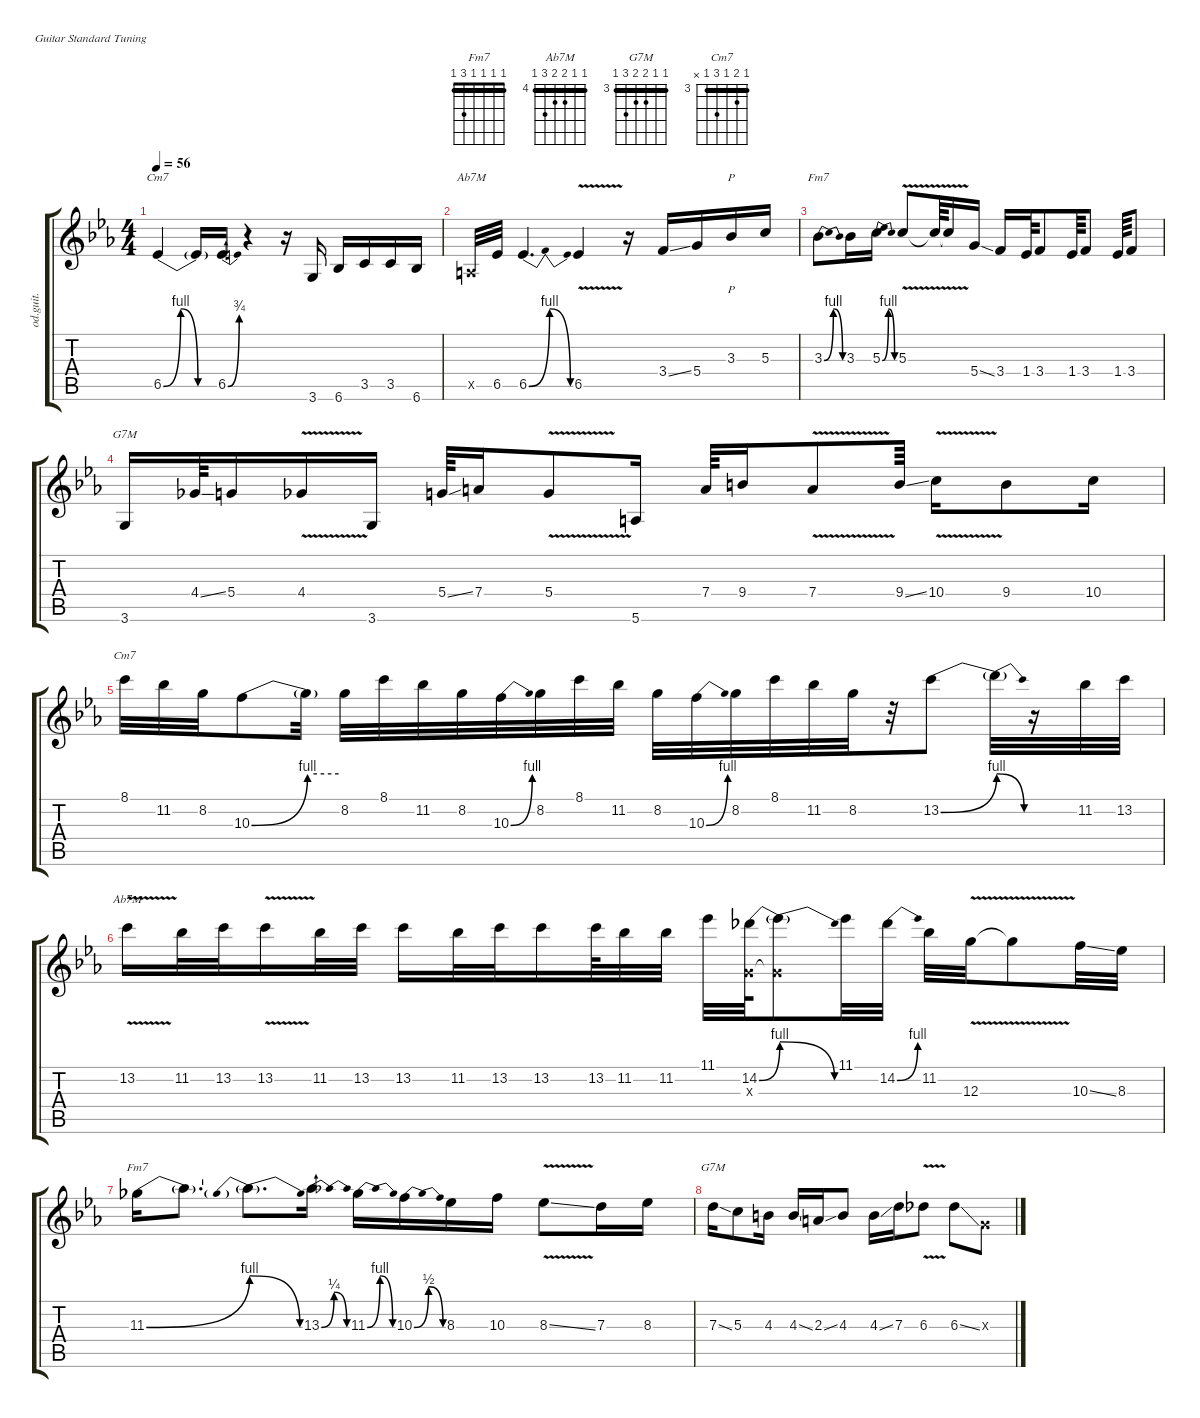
\defaultSystemsLayout 4
\hideDynamics
\bracketExtendMode groupsimilarinstruments
\otherSystemsTrackNameOrientation horizontal
\track ("Lead 1" "od.guit.") {defaultSystemsLayout 4 instrument overdrivenguitar}
\staff {score tabs}
\tuning (E4 B3 G3 D3 A2 E2)
\chord ("Fm7" 1 1 1 1 3 1) {barre (1 1 1 1)}
\chord ("Ab7M" 4 4 5 5 6 4) {firstfret 4 barre (4 4)}
\chord ("G7M" 3 3 4 4 5 3) {firstfret 3 barre (3 3)}
\chord ("Cm7" 3 4 3 5 3 x) {firstfret 3 barre (3 3)}
\ts (4 4)
\tempo 56
\clef g2
\ks cminor
6.5{be (bendrelease 0 0 30 4 30 4 60 0) acc b}.4{ch "Cm7" dy f beam Up} 6.5{be (hold 0 0 60 0) t acc b}.16{beam Up} 6.5{be (bend 0 0 30 3) acc b}.16{beam Up} r.4{beam Up} r.16{beam Up} 3.6{acc forcenatural}.16{beam Up} 6.6{acc b}.16{beam Up} 3.5{acc forcenatural}.16{beam Up} 3.5{acc forcenatural}.16{beam Up} 6.6{acc b}.16{beam Up} |
0.5{x acc forcenatural}.32{ch "Ab7M" beam Up} 6.5{acc b}.32{beam Up} 6.5{be (bendrelease 0 0 15 4 30 4 45 0) acc b}.4{d beam Up} 6.5{v acc b}.4{beam Up} r.16{beam Up} 3.4{ss acc forcenatural}.16{beam Up} 5.4{acc forcenatural}.16{beam Up} 3.3{acc b}.16{p beam Up} 5.3{acc forcenatural}.16{beam Up} |
3.3{be (bendrelease 0 0 15 4 30 4 45 0) acc b}.8{ch "Fm7" beam Down} 3.3{acc b}.16{beam Down} 5.3{be (bendrelease 0 0 15 4 30 4 45 0) acc forcenatural}.16{beam Down} 5.3{v acc forcenatural}.8{beam Up} 5.3{v t acc forcenatural}.64{beam Up} 5.3{v t acc forcenatural}.16{beam Up} 5.4{ss acc forcenatural}.16{beam Up} 3.4{acc forcenatural}.16{beam Up} 1.4{acc b}.64{beam Up} 3.4{acc forcenatural}.8{beam Up} 1.4{acc b}.64{beam Up} 3.4{acc forcenatural}.8{beam Up} 1.4{acc b}.64{beam Up} 3.4{acc forcenatural}.8{beam Up} |
3.6{acc forcenatural}.16{ch "G7M" beam Up} 4.4{ss acc b}.64{beam Up} 5.4{acc forcenatural}.16{beam Up} 4.4{v acc b}.16{beam Up} 3.6{acc forcenatural}.16{beam Up} 5.4{ss acc forcenatural}.64{beam Up} 7.4{acc forcenatural}.16{beam Up} 5.4{v acc forcenatural}.8{beam Up} 5.6{acc forcenatural}.16{beam Up} 7.4{acc forcenatural}.64{beam Up} 9.4{acc forcenatural}.16{beam Up} 7.4{v acc forcenatural}.8{beam Up} 9.4{ss acc forcenatural}.64{beam Up} 10.4{v acc forcenatural}.16{beam Down} 9.4{acc forcenatural}.8{beam Down} 10.4{acc forcenatural}.16{beam Down} |
8.1{acc forcenatural}.32{ch "Cm7" beam Down} 11.2{acc b}.32{beam Down} 8.2{acc forcenatural}.32{beam Down} 10.3{be (bend 0 0 60 4) acc forcenatural}.8{beam Down} 10.3{be (hold 0 4 60 4) t}.32{beam Down} 8.2{acc forcenatural}.32{beam Down} 8.1{acc forcenatural}.32{beam Down} 11.2{acc b}.32{beam Down} 8.2{acc forcenatural}.32{beam Down} 10.3{be (bend 0 0 30 4) acc forcenatural}.32{beam Down} 8.2{acc forcenatural}.32{beam Down} 8.1{acc forcenatural}.32{beam Down} 11.2{acc b}.32{beam Down} 8.2{acc forcenatural}.32{beam Down} 10.3{be (bend 0 0 30 4) acc forcenatural}.32{beam Down} 8.2{acc forcenatural}.32{beam Down} 8.1{acc forcenatural}.32{beam Down} 11.2{acc b}.32{beam Down} 8.2{acc forcenatural}.32{beam Down} r.32{beam Down} 13.2{be (bend 0 0 60 4) acc forcenatural}.8{beam Down} 13.2{be (release 0 4 60 0) t}.32{beam Down} r.16{beam Down} 11.2{acc b}.32{beam Down} 13.2{acc forcenatural}.32{beam Down} |
13.2{v acc forcenatural}.16{ch "Ab7M" beam Down} 11.2{acc b}.32{beam Down} 13.2{acc forcenatural}.32{beam Down} 13.2{v acc forcenatural}.16{beam Down} 11.2{acc b}.32{beam Down} 13.2{acc forcenatural}.32{beam Down} 13.2{acc forcenatural}.16{beam Down} 11.2{acc b}.32{beam Down} 13.2{acc forcenatural}.32{beam Down} 13.2{acc forcenatural}.16{beam Down} 13.2{acc forcenatural}.64{beam Down} 11.2{acc b}.32{beam Down} 11.2{acc b}.32{beam Down} 11.1{acc b}.32{beam Down} (14.2{be (bend 0 0 60 4) acc b} 0.3{x acc forcenatural}).64{beam Down} (14.2{be (release 0 4 60 0) t} 0.3{x t acc forcenatural}).8{beam Down} 11.1{acc b}.32{beam Down} 14.2{be (bend 0 0 30 4) acc b}.32{beam Down} 11.2{acc b}.32{beam Down} 12.3{v acc forcenatural}.32{beam Down} 12.3{v t acc forcenatural}.8{beam Down} 10.3{ss acc forcenatural}.32{beam Down} 8.3{acc b}.32{beam Down} |
11.3{be (bend 0 0 60 4) acc b}.16{ch "Fm7" beam Down} 11.3{t}.8{d beam Down} 11.3{be (prebendrelease 0 4 60 0) t}.8{d beam Down} 13.3{be (bendrelease 0 0 15 1 30 1 45 0) acc b}.16{beam Down} 11.3{be (bendrelease 0 0 15 4 30 4 45 0) acc b}.16{beam Down} 10.3{be (bendrelease 0 0 15 2 30 2 45 0) acc forcenatural}.16{beam Down} 8.3{acc b}.16{beam Down} 10.3{acc forcenatural}.16{beam Down} 8.3{v ss acc b}.8{beam Down} 7.3{acc forcenatural}.16{beam Down} 8.3{acc b}.16{beam Down} |
7.3{ss acc forcenatural}.16{ch "G7M" beam Down} 5.3{acc forcenatural}.8{beam Down} 4.3{acc forcenatural}.16{beam Down} 4.3{ss acc forcenatural}.16{beam Up} 2.3{ss acc forcenatural}.16{beam Up} 4.3{acc forcenatural}.8{beam Up} 4.3{ss acc forcenatural}.16{beam Down} 7.3{acc forcenatural}.16{beam Down} 6.3{v acc b}.8{beam Down} 6.3{ss acc b}.8{beam Down} 0.3{x acc forcenatural}.8{beam Down}
